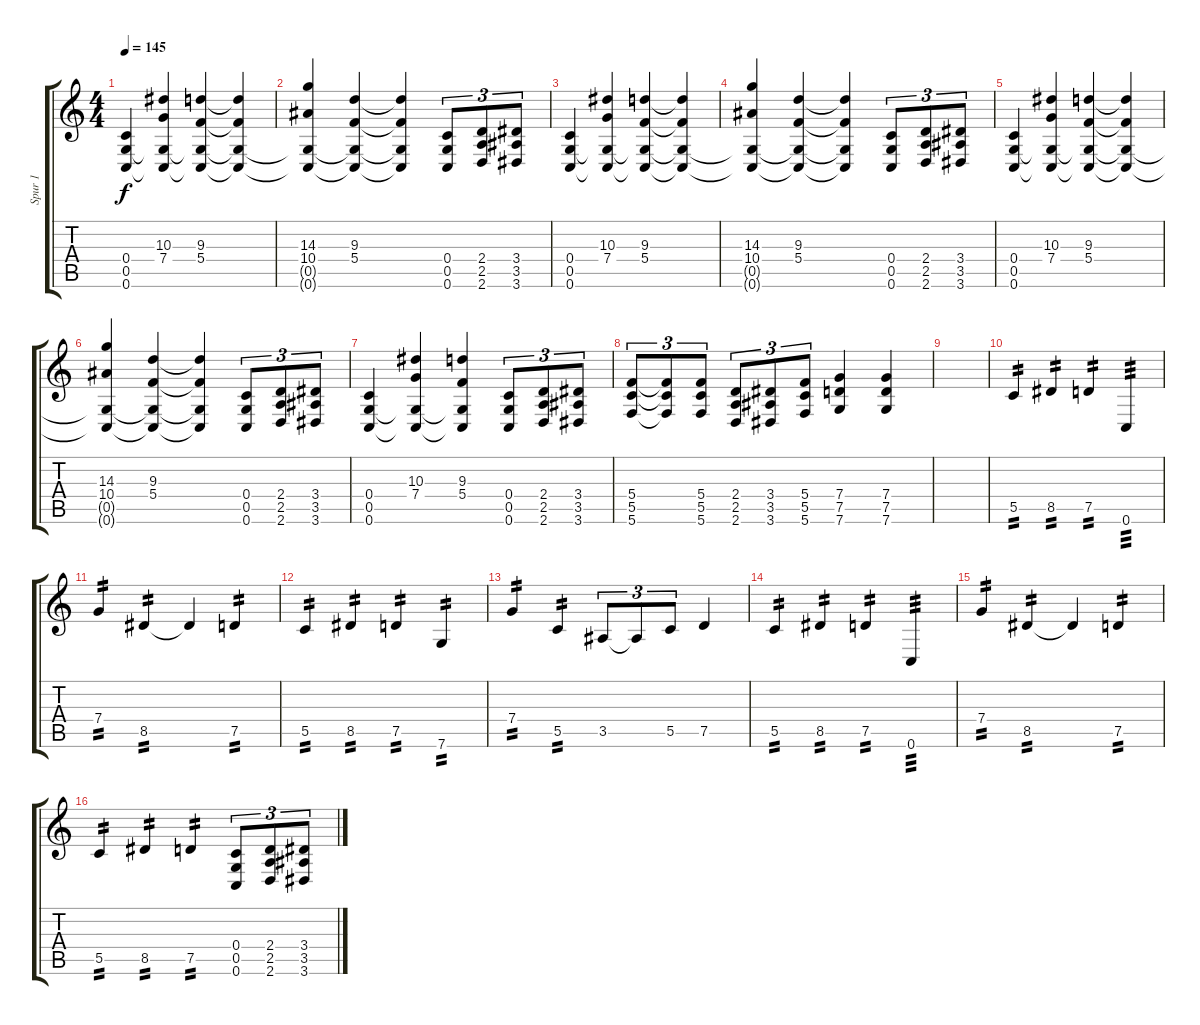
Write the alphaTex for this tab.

\track ("Spur 1" "Spur 1") {instrument distortionguitar}
\staff {score tabs}
\tuning (D4 A3 F3 C3 G2 C2) {hide}
\ts (4 4)
\tempo 145
\clef g2
\ks c
(0.4 0.5 0.6).4{dy f instrument distortionguitar} (10.3 7.4 0.5{t} 0.6{t}).4 (9.3 5.4 0.5{t} 0.6{t}).4 (9.3{t} 5.4{t} 0.5{t} 0.6{t}).4 |
(14.3 10.4 0.5{t} 0.6{t}).4 (9.3 5.4 0.5{t} 0.6{t}).4 (9.3{t} 5.4{t} 0.5{t} 0.6{t}).4 (0.4 0.5 0.6).8{tu (3 2)} (2.4 2.5 2.6).8{tu (3 2)} (3.4 3.5 3.6).8{tu (3 2)} |
(0.4 0.5 0.6).4 (10.3 7.4 0.5{t} 0.6{t}).4 (9.3 5.4 0.5{t} 0.6{t}).4 (9.3{t} 5.4{t} 0.5{t} 0.6{t}).4 |
(14.3 10.4 0.5{t} 0.6{t}).4 (9.3 5.4 0.5{t} 0.6{t}).4 (9.3{t} 5.4{t} 0.5{t} 0.6{t}).4 (0.4 0.5 0.6).8{tu (3 2)} (2.4 2.5 2.6).8{tu (3 2)} (3.4 3.5 3.6).8{tu (3 2)} |
(0.4 0.5 0.6).4 (10.3 7.4 0.5{t} 0.6{t}).4 (9.3 5.4 0.5{t} 0.6{t}).4 (9.3{t} 5.4{t} 0.5{t} 0.6{t}).4 |
(14.3 10.4 0.5{t} 0.6{t}).4 (9.3 5.4 0.5{t} 0.6{t}).4 (9.3{t} 5.4{t} 0.5{t} 0.6{t}).4 (0.4 0.5 0.6).8{tu (3 2)} (2.4 2.5 2.6).8{tu (3 2)} (3.4 3.5 3.6).8{tu (3 2)} |
(0.4 0.5 0.6).4 (10.3 7.4 0.5{t} 0.6{t}).4 (9.3 5.4 0.5{t} 0.6{t}).4 (0.4 0.5 0.6).8{tu (3 2)} (2.4 2.5 2.6).8{tu (3 2)} (3.4 3.5 3.6).8{tu (3 2)} |
(5.4 5.5 5.6).8{tu (3 2)} (5.4{t} 5.5{t} 5.6{t}).8{tu (3 2)} (5.4 5.5 5.6).8{tu (3 2)} (2.4 2.5 2.6).8{tu (3 2)} (3.4 3.5 3.6).8{tu (3 2)} (5.4 5.5 5.6).8{tu (3 2)} (7.4 7.5 7.6).4 (7.4 7.5 7.6).4 |
|
5.5.4{tp 2} 8.5.4{tp 2} 7.5.4{tp 2} 0.6.4{tp 3} |
7.4.4{tp 2} 8.5.4{tp 2} 8.5{t}.4 7.5.4{tp 2} |
5.5.4{tp 2} 8.5.4{tp 2} 7.5.4{tp 2} 7.6.4{tp 2} |
7.4.4{tp 2} 5.5.4{tp 2} 3.5.8{tu (3 2)} 3.5{t}.8{tu (3 2)} 5.5.8{tu (3 2)} 7.5.4 |
5.5.4{tp 2} 8.5.4{tp 2} 7.5.4{tp 2} 0.6.4{tp 3} |
7.4.4{tp 2} 8.5.4{tp 2} 8.5{t}.4 7.5.4{tp 2} |
5.5.4{tp 2} 8.5.4{tp 2} 7.5.4{tp 2} (0.4 0.5 0.6).8{tu (3 2)} (2.4 2.5 2.6).8{tu (3 2)} (3.4 3.5 3.6).8{tu (3 2)}
